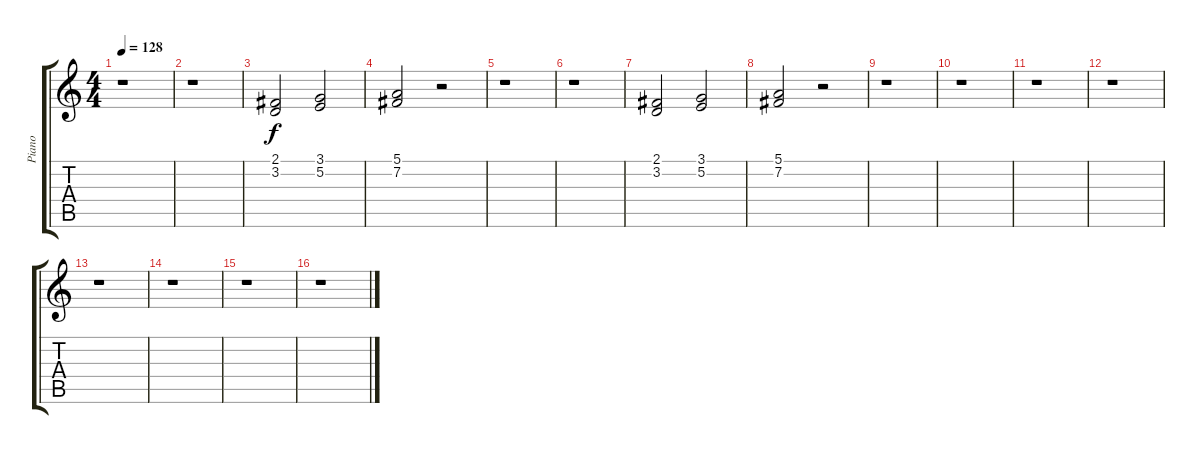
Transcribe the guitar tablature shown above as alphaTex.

\track ("Piano" "Piano") {instrument acousticgrandpiano}
\staff {score tabs}
\tuning (E4 B3 G3 D3 A2 E2) {hide}
\ts (4 4)
\tempo 128
\clef g2
\ks c
r.1{dy f} |
r.1 |
(2.1 3.2).2 (3.1 5.2).2 |
(5.1 7.2).2 r.2 |
r.1 |
r.1 |
(2.1 3.2).2 (3.1 5.2).2 |
(5.1 7.2).2 r.2 |
r.1 |
r.1 |
r.1 |
r.1 |
r.1 |
r.1 |
r.1 |
r.1
